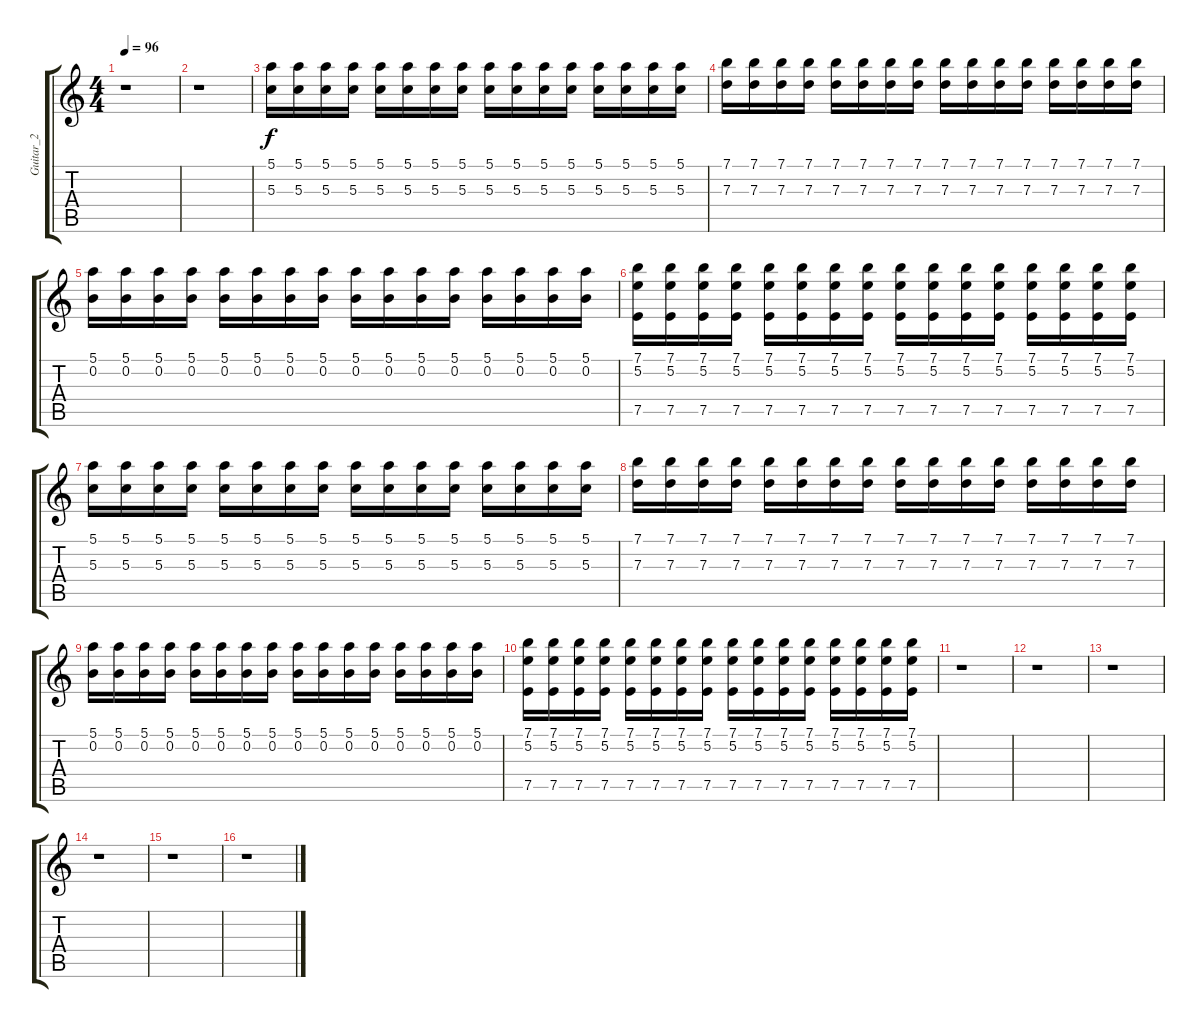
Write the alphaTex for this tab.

\track ("Guitar_2" "Guitar_2") {instrument distortionguitar}
\staff {score tabs}
\tuning (E4 B3 G3 D3 A2 E2) {hide}
\ts (4 4)
\tempo 96
\clef g2
\ks c
r.1{dy f} |
r.1 |
(5.1 5.3).16 (5.1 5.3).16 (5.1 5.3).16 (5.1 5.3).16 (5.1 5.3).16 (5.1 5.3).16 (5.1 5.3).16 (5.1 5.3).16 (5.1 5.3).16 (5.1 5.3).16 (5.1 5.3).16 (5.1 5.3).16 (5.1 5.3).16 (5.1 5.3).16 (5.1 5.3).16 (5.1 5.3).16 |
(7.1 7.3).16 (7.1 7.3).16 (7.1 7.3).16 (7.1 7.3).16 (7.1 7.3).16 (7.1 7.3).16 (7.1 7.3).16 (7.1 7.3).16 (7.1 7.3).16 (7.1 7.3).16 (7.1 7.3).16 (7.1 7.3).16 (7.1 7.3).16 (7.1 7.3).16 (7.1 7.3).16 (7.1 7.3).16 |
(5.1 0.2).16 (5.1 0.2).16 (5.1 0.2).16 (5.1 0.2).16 (5.1 0.2).16 (5.1 0.2).16 (5.1 0.2).16 (5.1 0.2).16 (5.1 0.2).16 (5.1 0.2).16 (5.1 0.2).16 (5.1 0.2).16 (5.1 0.2).16 (5.1 0.2).16 (5.1 0.2).16 (5.1 0.2).16 |
(7.1 5.2 7.5).16 (7.1 5.2 7.5).16 (7.1 5.2 7.5).16 (7.1 5.2 7.5).16 (7.1 5.2 7.5).16 (7.1 5.2 7.5).16 (7.1 5.2 7.5).16 (7.1 5.2 7.5).16 (7.1 5.2 7.5).16 (7.1 5.2 7.5).16 (7.1 5.2 7.5).16 (7.1 5.2 7.5).16 (7.1 5.2 7.5).16 (7.1 5.2 7.5).16 (7.1 5.2 7.5).16 (7.1 5.2 7.5).16 |
(5.1 5.3).16 (5.1 5.3).16 (5.1 5.3).16 (5.1 5.3).16 (5.1 5.3).16 (5.1 5.3).16 (5.1 5.3).16 (5.1 5.3).16 (5.1 5.3).16 (5.1 5.3).16 (5.1 5.3).16 (5.1 5.3).16 (5.1 5.3).16 (5.1 5.3).16 (5.1 5.3).16 (5.1 5.3).16 |
(7.1 7.3).16 (7.1 7.3).16 (7.1 7.3).16 (7.1 7.3).16 (7.1 7.3).16 (7.1 7.3).16 (7.1 7.3).16 (7.1 7.3).16 (7.1 7.3).16 (7.1 7.3).16 (7.1 7.3).16 (7.1 7.3).16 (7.1 7.3).16 (7.1 7.3).16 (7.1 7.3).16 (7.1 7.3).16 |
(5.1 0.2).16 (5.1 0.2).16 (5.1 0.2).16 (5.1 0.2).16 (5.1 0.2).16 (5.1 0.2).16 (5.1 0.2).16 (5.1 0.2).16 (5.1 0.2).16 (5.1 0.2).16 (5.1 0.2).16 (5.1 0.2).16 (5.1 0.2).16 (5.1 0.2).16 (5.1 0.2).16 (5.1 0.2).16 |
(7.1 5.2 7.5).16 (7.1 5.2 7.5).16 (7.1 5.2 7.5).16 (7.1 5.2 7.5).16 (7.1 5.2 7.5).16 (7.1 5.2 7.5).16 (7.1 5.2 7.5).16 (7.1 5.2 7.5).16 (7.1 5.2 7.5).16 (7.1 5.2 7.5).16 (7.1 5.2 7.5).16 (7.1 5.2 7.5).16 (7.1 5.2 7.5).16 (7.1 5.2 7.5).16 (7.1 5.2 7.5).16 (7.1 5.2 7.5).16 |
r.1 |
r.1 |
r.1 |
r.1 |
r.1 |
r.1
